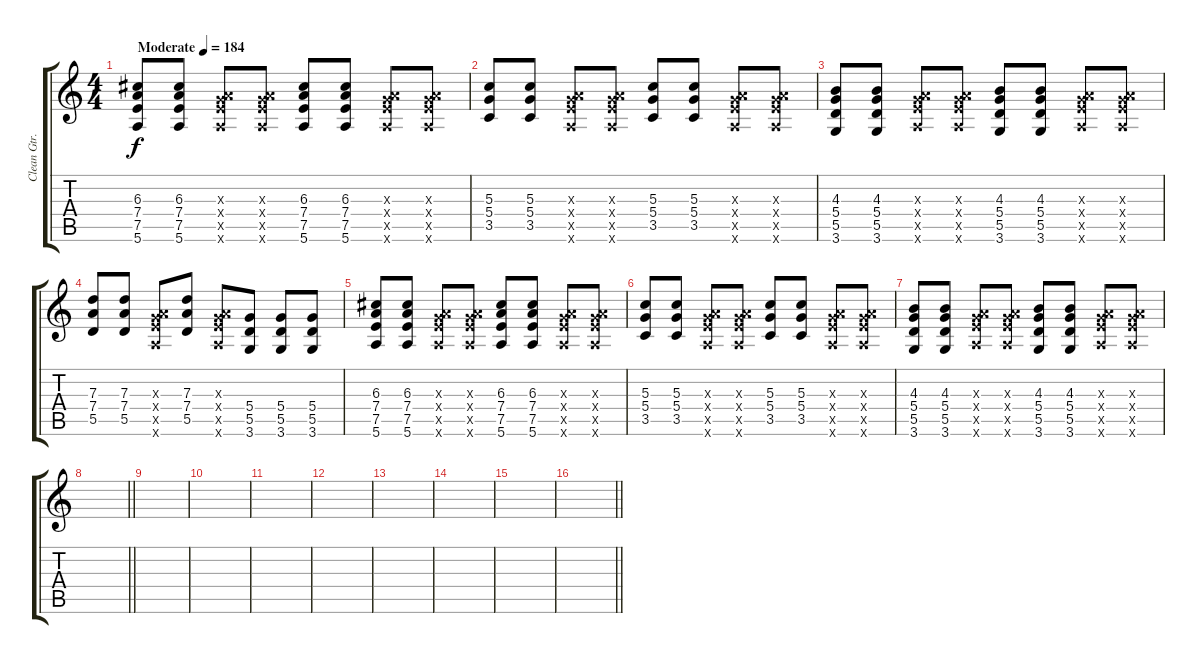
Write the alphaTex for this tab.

\track ("Clean Gtr." "Clean Gtr.") {instrument electricguitarclean}
\staff {score tabs}
\tuning (E4 B3 G3 D3 A2 E2) {hide}
\ts (4 4)
\tempo (184 "Moderate")
\clef g2
\ks c
(6.3 7.4 7.5 5.6).8{dy f instrument electricguitarclean} (6.3 7.4 7.5 5.6).8 (0.3{x} 7.4{x} 7.5{x} 5.6{x}).8 (0.3{x} 7.4{x} 7.5{x} 5.6{x}).8 (6.3 7.4 7.5 5.6).8 (6.3 7.4 7.5 5.6).8 (0.3{x} 7.4{x} 7.5{x} 5.6{x}).8 (0.3{x} 7.4{x} 7.5{x} 5.6{x}).8 |
(5.3 5.4 3.5).8 (5.3 5.4 3.5).8 (0.3{x} 7.4{x} 7.5{x} 5.6{x}).8 (0.3{x} 7.4{x} 7.5{x} 5.6{x}).8 (5.3 5.4 3.5).8 (5.3 5.4 3.5).8 (0.3{x} 7.4{x} 7.5{x} 5.6{x}).8 (0.3{x} 7.4{x} 7.5{x} 5.6{x}).8 |
(4.3 5.4 5.5 3.6).8 (4.3 5.4 5.5 3.6).8 (0.3{x} 7.4{x} 7.5{x} 5.6{x}).8 (0.3{x} 7.4{x} 7.5{x} 5.6{x}).8 (4.3 5.4 5.5 3.6).8 (4.3 5.4 5.5 3.6).8 (0.3{x} 7.4{x} 7.5{x} 5.6{x}).8 (0.3{x} 7.4{x} 7.5{x} 5.6{x}).8 |
(7.3 7.4 5.5).8 (7.3 7.4 5.5).8 (0.3{x} 7.4{x} 7.5{x} 5.6{x}).8 (7.3 7.4 5.5).8 (0.3{x} 7.4{x} 7.5{x} 5.6{x}).8 (5.4 5.5 3.6).8 (5.4 5.5 3.6).8 (5.4 5.5 3.6).8 |
(6.3 7.4 7.5 5.6).8 (6.3 7.4 7.5 5.6).8 (0.3{x} 7.4{x} 7.5{x} 5.6{x}).8 (0.3{x} 7.4{x} 7.5{x} 5.6{x}).8 (6.3 7.4 7.5 5.6).8 (6.3 7.4 7.5 5.6).8 (0.3{x} 7.4{x} 7.5{x} 5.6{x}).8 (0.3{x} 7.4{x} 7.5{x} 5.6{x}).8 |
(5.3 5.4 3.5).8 (5.3 5.4 3.5).8 (0.3{x} 7.4{x} 7.5{x} 5.6{x}).8 (0.3{x} 7.4{x} 7.5{x} 5.6{x}).8 (5.3 5.4 3.5).8 (5.3 5.4 3.5).8 (0.3{x} 7.4{x} 7.5{x} 5.6{x}).8 (0.3{x} 7.4{x} 7.5{x} 5.6{x}).8 |
(4.3 5.4 5.5 3.6).8 (4.3 5.4 5.5 3.6).8 (0.3{x} 7.4{x} 7.5{x} 5.6{x}).8 (0.3{x} 7.4{x} 7.5{x} 5.6{x}).8 (4.3 5.4 5.5 3.6).8 (4.3 5.4 5.5 3.6).8 (0.3{x} 7.4{x} 7.5{x} 5.6{x}).8 (0.3{x} 7.4{x} 7.5{x} 5.6{x}).8 |
\barLineRight lightlight
|
\section ("" "")
|
|
|
|
|
|
|
\barLineRight lightlight
